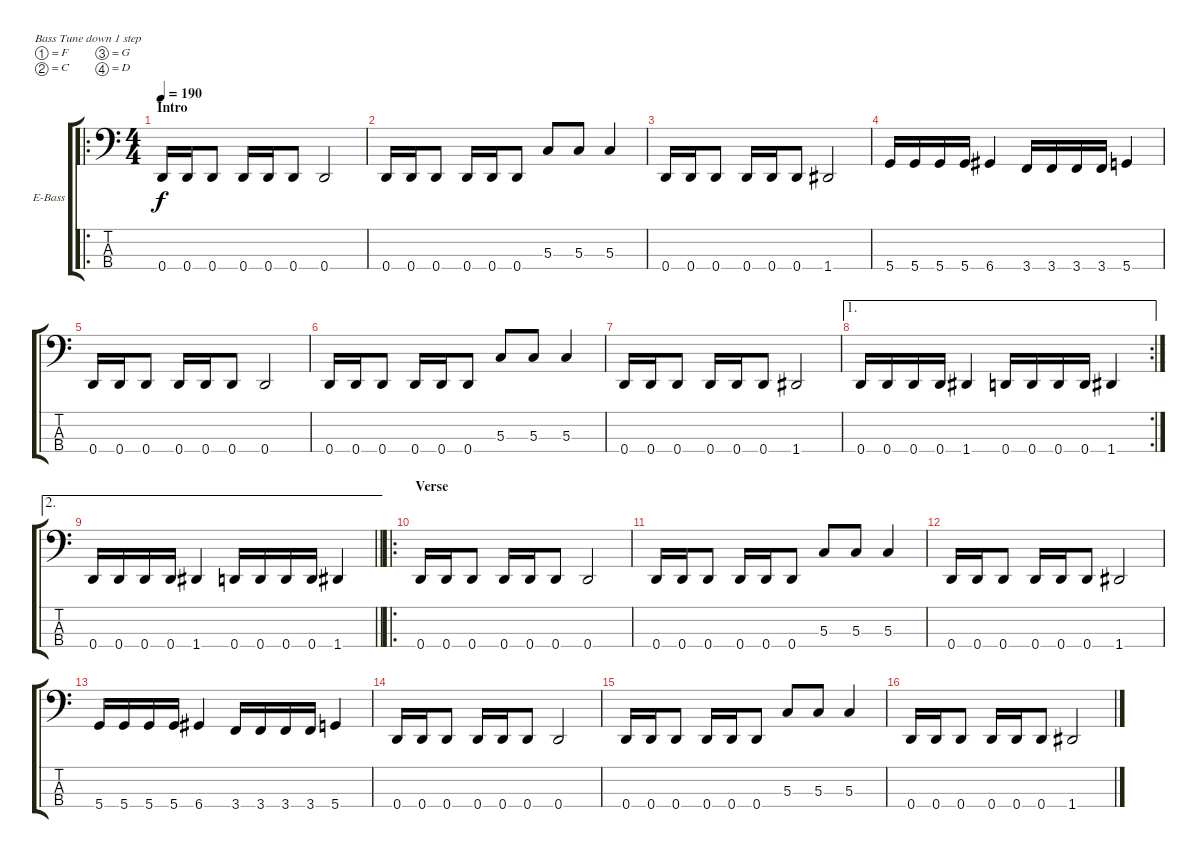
\bracketExtendMode groupsimilarinstruments
\firstSystemTrackNameOrientation horizontal
\otherSystemsTrackNameOrientation horizontal
\track ("Bass" "E-Bass") {instrument electricbassfinger}
\staff {score tabs}
\tuning (F2 C2 G1 D1)
\ro
\ts (4 4)
\section ("" "Intro")
\tempo 190
\clef f4
\ks c
0.4.16{dy f} 0.4.16 0.4.8 0.4.16 0.4.16 0.4.8 0.4.2 |
0.4.16 0.4.16 0.4.8 0.4.16 0.4.16 0.4.8 5.3.8 5.3.8 5.3.4 |
0.4.16 0.4.16 0.4.8 0.4.16 0.4.16 0.4.8 1.4.2 |
5.4.16 5.4.16 5.4.16 5.4.16 6.4.4 3.4.16 3.4.16 3.4.16 3.4.16 5.4.4 |
0.4.16 0.4.16 0.4.8 0.4.16 0.4.16 0.4.8 0.4.2 |
0.4.16 0.4.16 0.4.8 0.4.16 0.4.16 0.4.8 5.3.8 5.3.8 5.3.4 |
0.4.16 0.4.16 0.4.8 0.4.16 0.4.16 0.4.8 1.4.2 |
\ae 1
\rc 2
0.4.16 0.4.16 0.4.16 0.4.16 1.4.4 0.4.16 0.4.16 0.4.16 0.4.16 1.4.4 |
\ae 2
\barLineRight lightlight
0.4.16 0.4.16 0.4.16 0.4.16 1.4.4 0.4.16 0.4.16 0.4.16 0.4.16 1.4.4 |
\ro
\section ("" "Verse")
0.4.16 0.4.16 0.4.8 0.4.16 0.4.16 0.4.8 0.4.2 |
0.4.16 0.4.16 0.4.8 0.4.16 0.4.16 0.4.8 5.3.8 5.3.8 5.3.4 |
0.4.16 0.4.16 0.4.8 0.4.16 0.4.16 0.4.8 1.4.2 |
5.4.16 5.4.16 5.4.16 5.4.16 6.4.4 3.4.16 3.4.16 3.4.16 3.4.16 5.4.4 |
0.4.16 0.4.16 0.4.8 0.4.16 0.4.16 0.4.8 0.4.2 |
0.4.16 0.4.16 0.4.8 0.4.16 0.4.16 0.4.8 5.3.8 5.3.8 5.3.4 |
0.4.16 0.4.16 0.4.8 0.4.16 0.4.16 0.4.8 1.4.2
